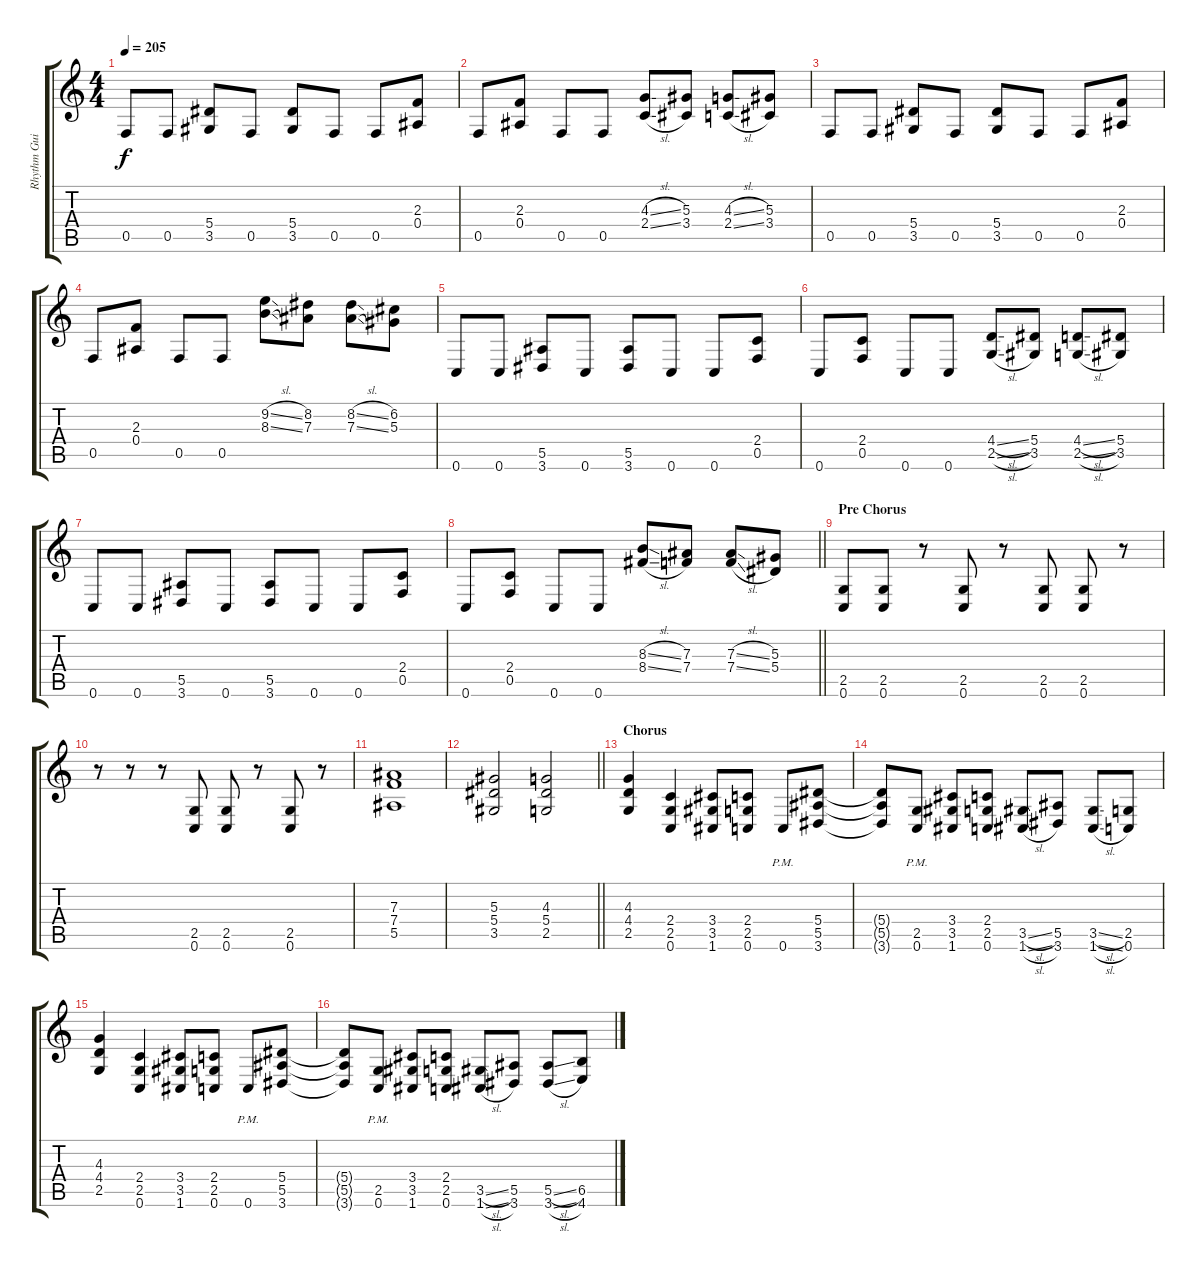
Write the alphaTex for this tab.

\track ("Rhythm Guitar" "Rhythm Gui") {instrument distortionguitar}
\staff {score tabs}
\tuning (C4 G3 Eb3 Bb2 F2 C2) {hide}
\ts (4 4)
\tempo 205
\clef g2
\ks c
0.5.8{dy f} 0.5.8 (5.4 3.5).8 0.5.8 (5.4 3.5).8 0.5.8 0.5.8 (2.3 0.4).8 |
0.5.8 (2.3 0.4).8 0.5.8 0.5.8 (4.3{sl} 2.4{sl}).8 (5.3 3.4).8 (4.3{sl} 2.4{sl}).8 (5.3 3.4).8 |
0.5.8 0.5.8 (5.4 3.5).8 0.5.8 (5.4 3.5).8 0.5.8 0.5.8 (2.3 0.4).8 |
0.5.8 (2.3 0.4).8 0.5.8 0.5.8 (9.2{sl} 8.3{sl}).8 (8.2 7.3).8 (8.2{sl} 7.3{sl}).8 (6.2 5.3).8 |
0.6.8 0.6.8 (5.5 3.6).8 0.6.8 (5.5 3.6).8 0.6.8 0.6.8 (2.4 0.5).8 |
0.6.8 (2.4 0.5).8 0.6.8 0.6.8 (4.4{sl} 2.5{sl}).8 (5.4 3.5).8 (4.4{sl} 2.5{sl}).8 (5.4 3.5).8 |
0.6.8 0.6.8 (5.5 3.6).8 0.6.8 (5.5 3.6).8 0.6.8 0.6.8 (2.4 0.5).8 |
\barLineRight lightlight
0.6.8 (2.4 0.5).8 0.6.8 0.6.8 (8.3{sl} 8.4{sl}).8 (7.3 7.4).8 (7.3{sl} 7.4{sl}).8 (5.3 5.4).8 |
\section ("" "Pre Chorus")
(2.5 0.6).8 (2.5 0.6).8 r.8 (2.5 0.6).8 r.8 (2.5 0.6).8 (2.5 0.6).8 r.8 |
r.8 r.8 r.8 (2.5 0.6).8 (2.5 0.6).8 r.8 (2.5 0.6).8 r.8 |
(7.3 7.4 5.5).1 |
\barLineRight lightlight
(5.3 5.4 3.5).2 (4.3 5.4 2.5).2 |
\section ("" "Chorus")
(4.3 4.4 2.5).4 (2.4 2.5 0.6).4 (3.4 3.5 1.6).8 (2.4 2.5 0.6).8 0.6{pm}.8 (5.4 5.5 3.6).8 |
(5.4{t} 5.5{t} 3.6{t}).8 (2.5 0.6{pm}).8 (3.4 3.5 1.6).8 (2.4 2.5 0.6).8 (3.5{sl} 1.6{sl}).8 (5.5 3.6).8 (3.5{sl} 1.6{sl}).8 (2.5 0.6).8 |
(4.3 4.4 2.5).4 (2.4 2.5 0.6).4 (3.4 3.5 1.6).8 (2.4 2.5 0.6).8 0.6{pm}.8 (5.4 5.5 3.6).8 |
(5.4{t} 5.5{t} 3.6{t}).8 (2.5 0.6{pm}).8 (3.4 3.5 1.6).8 (2.4 2.5 0.6).8 (3.5{sl} 1.6{sl}).8 (5.5 3.6).8 (5.5{sl} 3.6{sl}).8 (6.5 4.6).8
